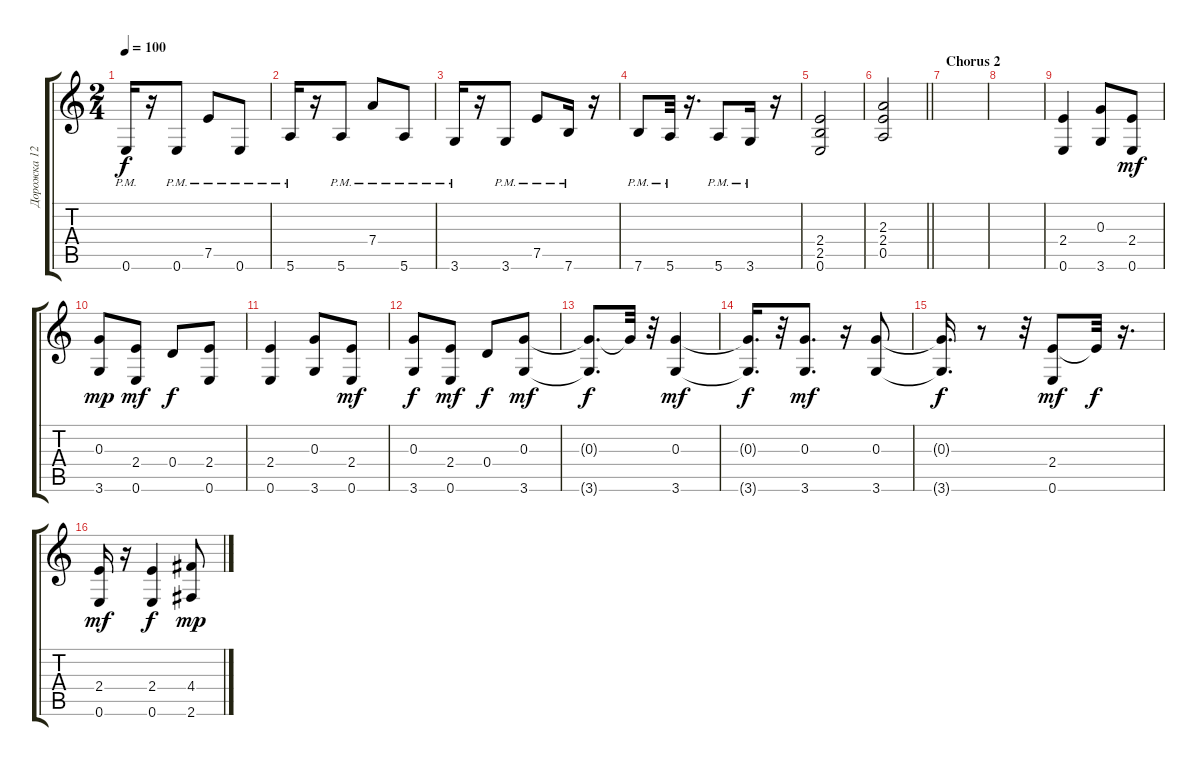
\track ("Дорожка 12" "Дорожка 12") {instrument electricguitarclean}
\staff {score tabs}
\tuning (E4 B3 G3 D3 A2 E2) {hide}
\ts (2 4)
\tempo 100
\clef g2
\ks c
0.6{pm}.16{dy f} r.16 0.6{pm}.8 7.5{pm}.8 0.6{pm}.8 |
5.6{pm}.16 r.16 5.6{pm}.8 7.4{pm}.8 5.6{pm}.8 |
3.6{pm}.16 r.16 3.6{pm}.8 7.5{pm}.8 7.6{pm}.16 r.16 |
7.6{pm}.8 5.6{pm}.32 r.16{d} 5.6{pm}.8 3.6{pm}.16 r.16 |
(2.4 2.5 0.6).2 |
\barLineRight lightlight
(2.3 2.4 0.5).2 |
\section ("" "Chorus 2")
|
|
(2.4 0.6).4 (0.3 3.6).8 (2.4 0.6).8{dy mf} |
(0.3 3.6).8{dy mp} (2.4 0.6).8{dy mf} 0.4.8{dy f} (2.4 0.6).8 |
(2.4 0.6).4 (0.3 3.6).8 (2.4 0.6).8{dy mf} |
(0.3 3.6).8{dy f} (2.4 0.6).8{dy mf} 0.4.8{dy f} (0.3 3.6).8{dy mf} |
(0.3{t} 3.6{t}).8{d dy f} 0.3{t}.32 r.32 (0.3 3.6).4{dy mf} |
(0.3{t} 3.6{t}).16{d dy f} r.32 (0.3 3.6).8{d dy mf} r.16 (0.3 3.6).8 |
(0.3{t} 3.6{t}).16{d dy f} r.8 r.32 (2.4 0.6).8{dy mf} 2.4{t}.32{dy f} r.16{d} |
(2.4 0.6).16{dy mf} r.16 (2.4 0.6).4{dy f} (4.4 2.6).8{dy mp}
